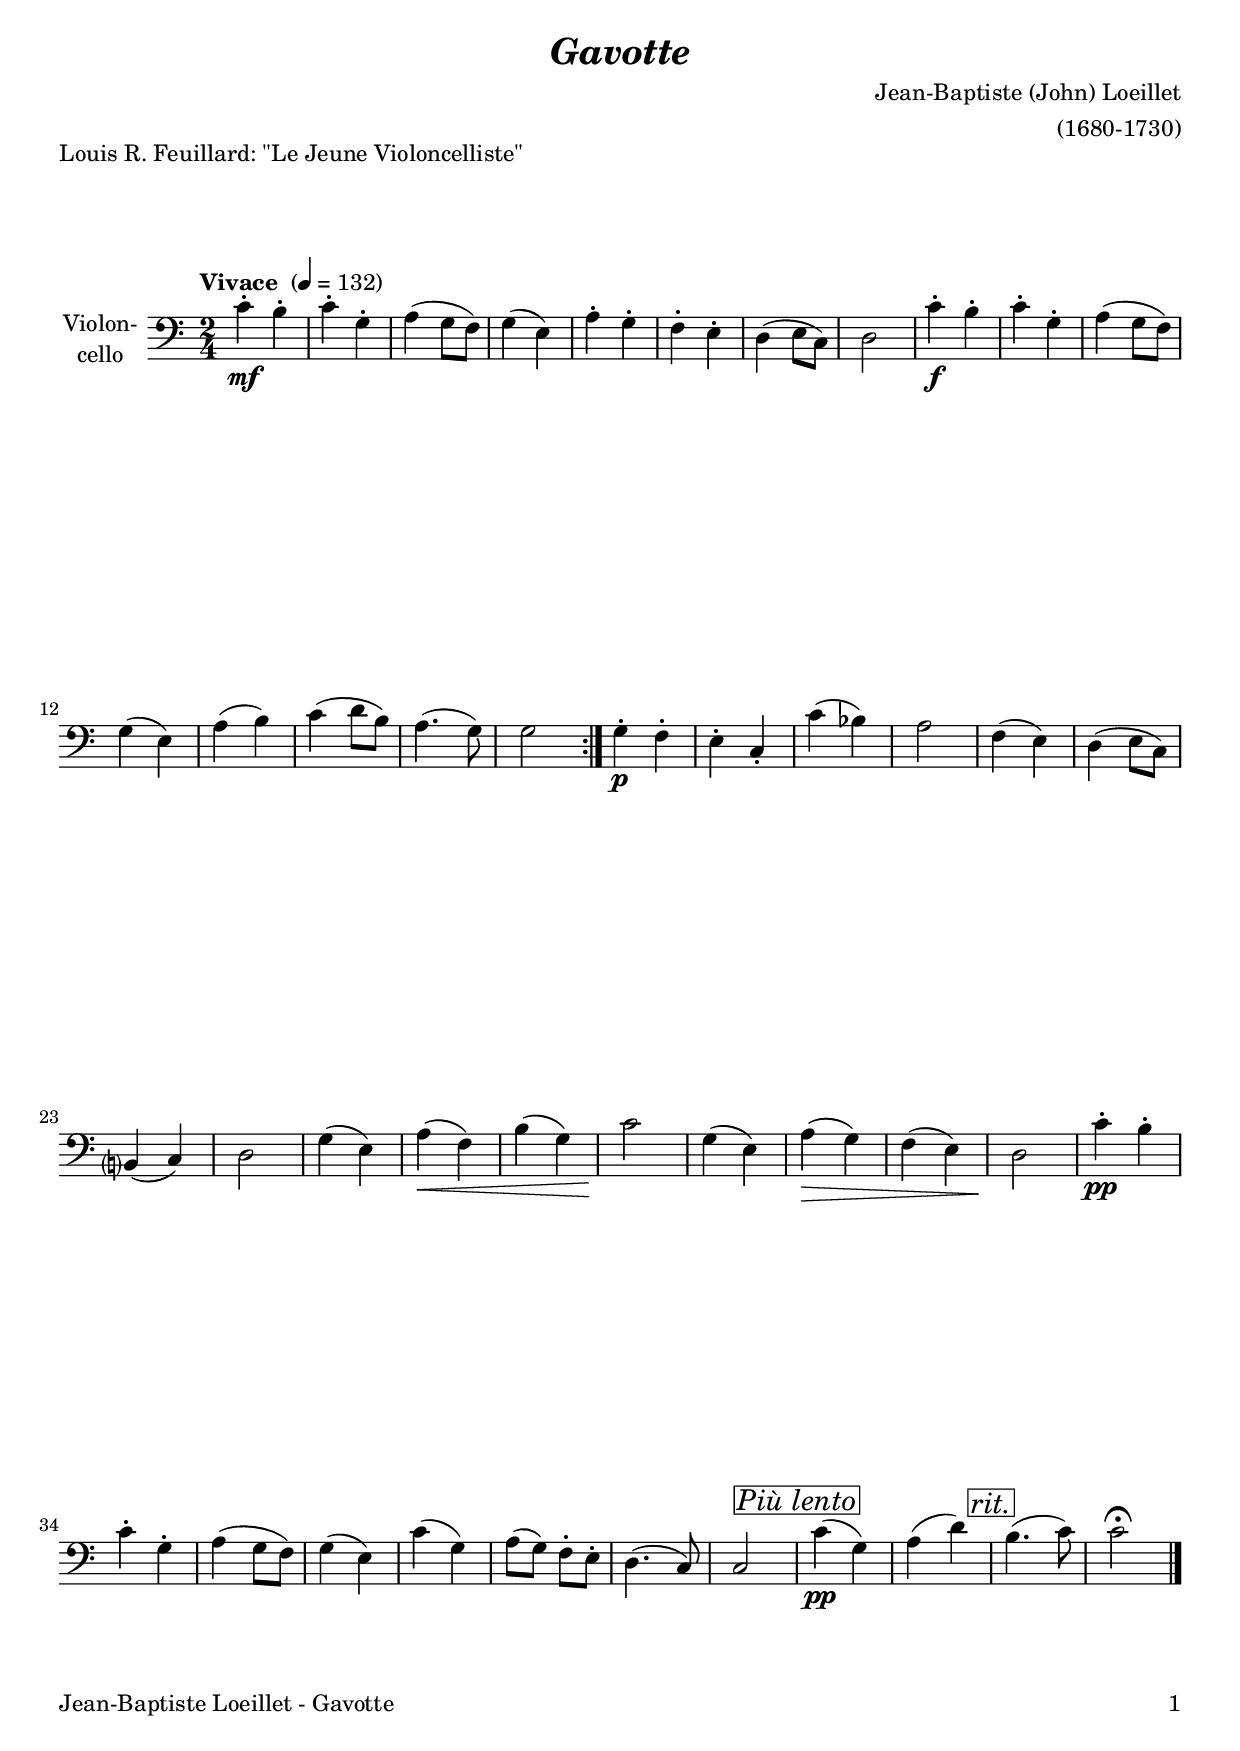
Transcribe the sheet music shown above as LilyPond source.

\version "2.24.3"
\include "deutsch.ly"

#(set-global-staff-size 20)

\header {
  title     = \markup \bold \italic "Gavotte"
  composer  = "Jean-Baptiste (John) Loeillet"
  arranger  = "(1680-1730)"
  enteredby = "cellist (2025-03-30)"
  piece     = "Louis R. Feuillard: \"Le Jeune Violoncelliste\""
}

voiceconsts = {
  \key c \major
  \time 2/4
  \clef "bass"
%  \numericTimeSignature
  \compressEmptyMeasures
  % Set default beaming for all staves
%  \set Timing.beamExceptions = #'()
%  \set Timing.baseMoment     = #(ly:make-moment 1 4)
%  \set Timing.beatStructure  = #'(1 1 1)
  \tempo "Vivace " 4=132
}

mist = "string ensemble 1"
mivl = "violin"
mivc = "cello"
mipz = "pizzicato strings"

csal = \markup \italic "con sordini (ad lib.)"
piul = \mark \markup \box \italic "Più lento"
pomv = \mark \markup \box \italic "Poco meno vivo"
rit  = \mark \markup \box \italic "rit."
tepr = \mark \markup \box \italic \concat { "Tempo I" \super "o" }

va = \relative c' {
  \voiceconsts

  \repeat volta 2 {
    c4-.\mf h-.
    c-. g-.
    a( g8 f)
    g4( e)
    a-. g-.
    f-. e-.
    d( e8 c)

    d2
    c'4-.\f h-.
    c-. g-.
    a( g8 f)
    g4( e)
    a( h)
    c( d8 h)
    a4.( g8)
    g2
  }

  g4-.\p f-.
  e-. c-.
  c'( b)
  a2
  f4( e)
  d( e8 c)
  h?4( c)
  d2

  g4( e)
  a(\< f)
  h( g)
  c2\!
  g4( e)
  a(\> g)
  f( e)
  d2\!

  c'4-.\pp h-.
  c-. g-.
  a( g8 f)
  g4( e)
  c'( g)
  a8( g) f-. e-.

  d4.( c8)
  c2 \piul
  c'4(\pp g)
  a( d) \rit
  h4.( c8)
  c2\fermata \bar "|."
}


music = \new StaffGroup <<
      \new Staff {
	\set Staff.midiInstrument = \mivc
	\set Staff.instrumentName = \markup \center-column { "Violon-" "cello" }
	\transpose c c { \va }
      }
>>

\book {
   \paper {
    print-page-number = ##t
    print-first-page-number = ##t
    ragged-last-bottom = ##f
    oddHeaderMarkup = \markup \null
    evenHeaderMarkup = \markup \null
    oddFooterMarkup = \markup {
      \fill-line {
        \if \should-print-page-number
        "Jean-Baptiste Loeillet - Gavotte" \fromproperty #'page:page-number-string
      }
    }
    evenFooterMarkup = \oddFooterMarkup
  } \score {
    \music
    \layout {}
  }

  \score {
    \unfoldRepeats \music

    \midi {
      \context {
        \Score
      }
    }
  }
}
